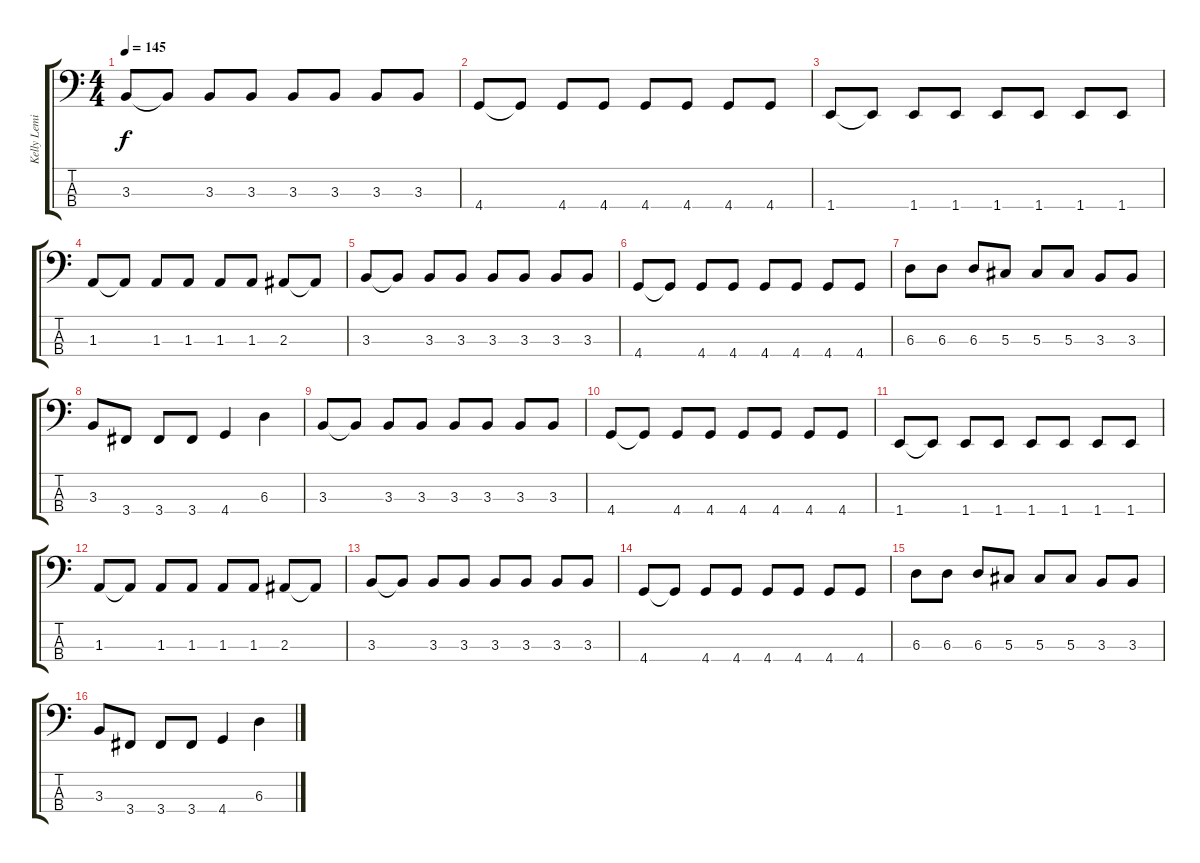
\track ("Kelly Lemieux" "Kelly Lemi") {instrument electricbassfinger}
\staff {score tabs}
\tuning (Gb2 Db2 Ab1 Eb1) {hide}
\ts (4 4)
\tempo 145
\clef f4
\ks c
3.3.8{dy f} 3.3{t}.8 3.3.8 3.3.8 3.3.8 3.3.8 3.3.8 3.3.8 |
4.4.8 4.4{t}.8 4.4.8 4.4.8 4.4.8 4.4.8 4.4.8 4.4.8 |
1.4.8 1.4{t}.8 1.4.8 1.4.8 1.4.8 1.4.8 1.4.8 1.4.8 |
1.3.8 1.3{t}.8 1.3.8 1.3.8 1.3.8 1.3.8 2.3.8 2.3{t}.8 |
3.3.8 3.3{t}.8 3.3.8 3.3.8 3.3.8 3.3.8 3.3.8 3.3.8 |
4.4.8 4.4{t}.8 4.4.8 4.4.8 4.4.8 4.4.8 4.4.8 4.4.8 |
6.3.8 6.3.8 6.3.8 5.3.8 5.3.8 5.3.8 3.3.8 3.3.8 |
3.3.8 3.4.8 3.4.8 3.4.8 4.4.4 6.3.4 |
3.3.8 3.3{t}.8 3.3.8 3.3.8 3.3.8 3.3.8 3.3.8 3.3.8 |
4.4.8 4.4{t}.8 4.4.8 4.4.8 4.4.8 4.4.8 4.4.8 4.4.8 |
1.4.8 1.4{t}.8 1.4.8 1.4.8 1.4.8 1.4.8 1.4.8 1.4.8 |
1.3.8 1.3{t}.8 1.3.8 1.3.8 1.3.8 1.3.8 2.3.8 2.3{t}.8 |
3.3.8 3.3{t}.8 3.3.8 3.3.8 3.3.8 3.3.8 3.3.8 3.3.8 |
4.4.8 4.4{t}.8 4.4.8 4.4.8 4.4.8 4.4.8 4.4.8 4.4.8 |
6.3.8 6.3.8 6.3.8 5.3.8 5.3.8 5.3.8 3.3.8 3.3.8 |
3.3.8 3.4.8 3.4.8 3.4.8 4.4.4 6.3.4
